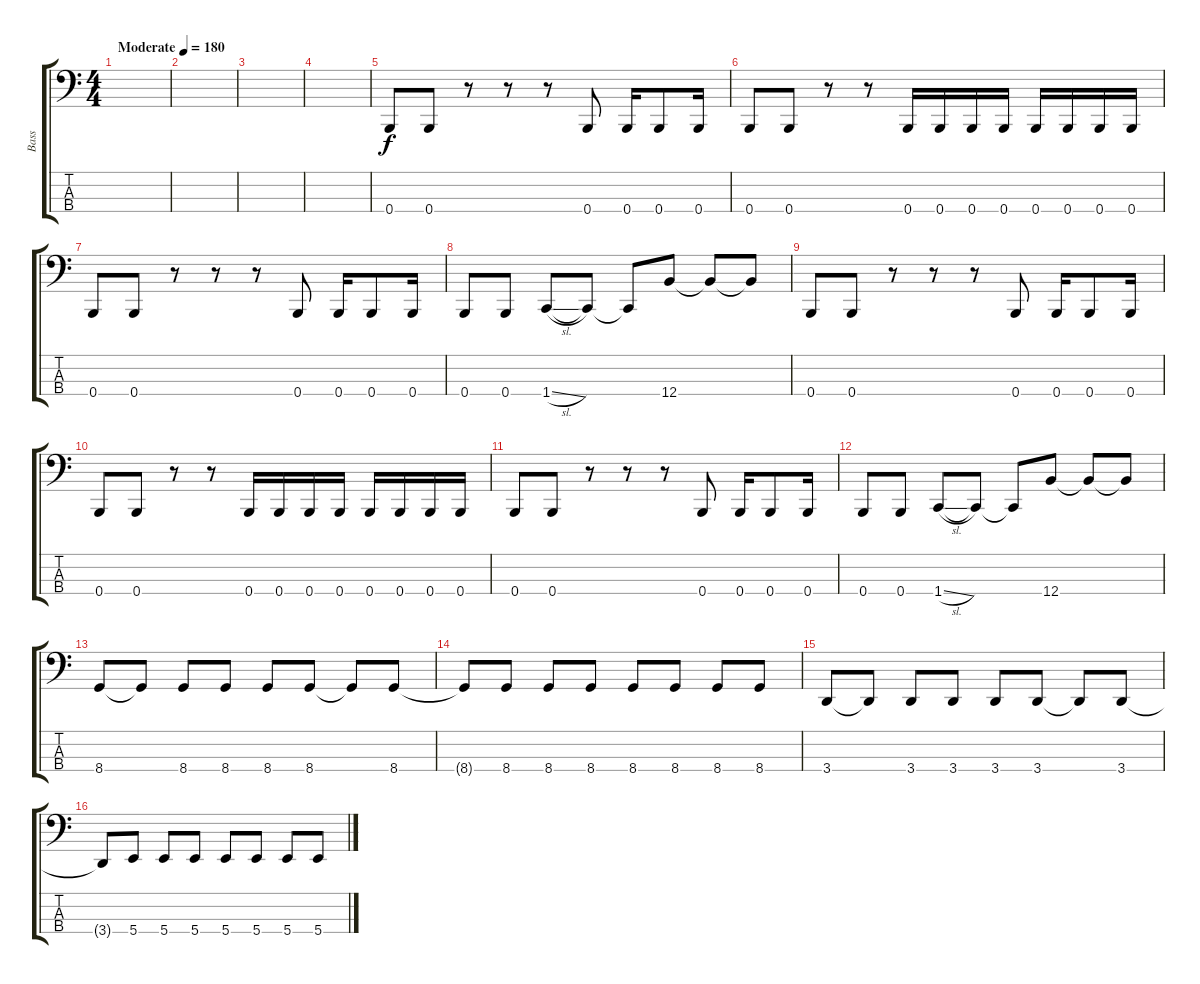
\track ("Bass" "Bass") {instrument electricbasspick}
\staff {score tabs}
\tuning (E2 B1 Gb1 B0) {hide}
\ts (4 4)
\tempo (180 "Moderate")
\clef f4
\ks c
|
|
|
|
0.4.8 0.4.8 r.8 r.8 r.8 0.4.8 0.4.16 0.4.8 0.4.16 |
0.4.8 0.4.8 r.8 r.8 0.4.16 0.4.16 0.4.16 0.4.16 0.4.16 0.4.16 0.4.16 0.4.16 |
0.4.8 0.4.8 r.8 r.8 r.8 0.4.8 0.4.16 0.4.8 0.4.16 |
0.4.8 0.4.8 1.4{sl}.8 1.4{t}.8 1.4{t}.8 12.4.8 12.4{t}.8 12.4{t}.8 |
0.4.8 0.4.8 r.8 r.8 r.8 0.4.8 0.4.16 0.4.8 0.4.16 |
0.4.8 0.4.8 r.8 r.8 0.4.16 0.4.16 0.4.16 0.4.16 0.4.16 0.4.16 0.4.16 0.4.16 |
0.4.8 0.4.8 r.8 r.8 r.8 0.4.8 0.4.16 0.4.8 0.4.16 |
0.4.8 0.4.8 1.4{sl}.8 1.4{t}.8 1.4{t}.8 12.4.8 12.4{t}.8 12.4{t}.8 |
8.4.8 8.4{t}.8 8.4.8 8.4.8 8.4.8 8.4.8 8.4{t}.8 8.4.8 |
8.4{t}.8 8.4.8 8.4.8 8.4.8 8.4.8 8.4.8 8.4.8 8.4.8 |
3.4.8 3.4{t}.8 3.4.8 3.4.8 3.4.8 3.4.8 3.4{t}.8 3.4.8 |
3.4{t}.8 5.4.8 5.4.8 5.4.8 5.4.8 5.4.8 5.4.8 5.4.8
